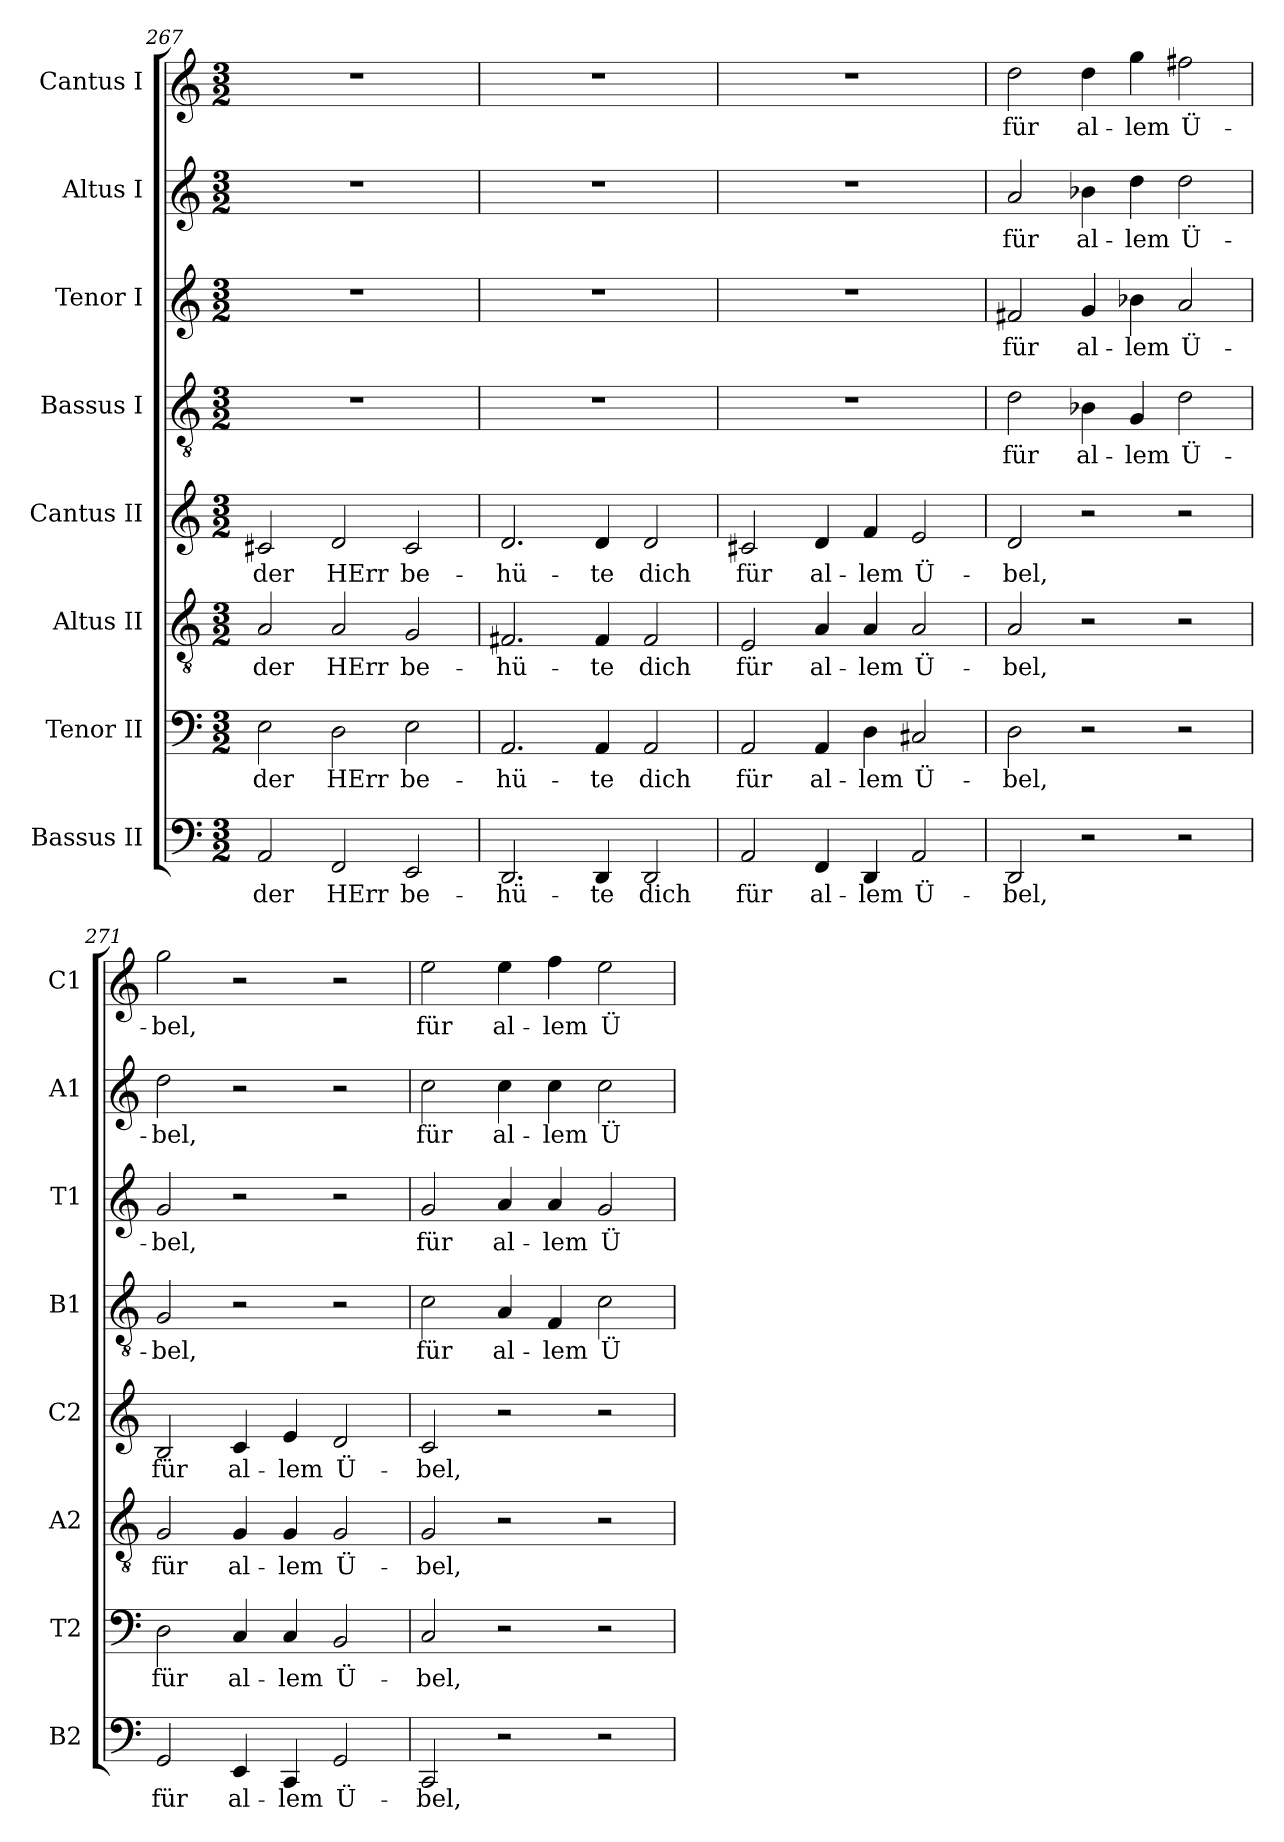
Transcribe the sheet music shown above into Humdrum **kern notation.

**kern	**text	**kern	**text	**kern	**text	**kern	**text	**kern	**text	**kern	**text	**kern	**text	**kern	**text
*part8	*part8	*part7	*part7	*part6	*part6	*part5	*part5	*part4	*part4	*part3	*part3	*part2	*part2	*part1	*part1
*staff8	*staff8	*staff7	*staff7	*staff6	*staff6	*staff5	*staff5	*staff4	*staff4	*staff3	*staff3	*staff2	*staff2	*staff1	*staff1
*I"Bassus II	*	*I"Tenor II	*	*I"Altus II	*	*I"Cantus II	*	*I"Bassus I	*	*I"Tenor I	*	*I"Altus I	*	*I"Cantus I	*
*I'B2	*	*I'T2	*	*I'A2	*	*I'C2	*	*I'B1	*	*I'T1	*	*I'A1	*	*I'C1	*
*clefF4	*	*clefF4	*	*clefGv2	*	*clefG2	*	*clefGv2	*	*clefG2	*	*clefG2	*	*clefG2	*
*k[]	*	*k[]	*	*k[]	*	*k[]	*	*k[]	*	*k[]	*	*k[]	*	*k[]	*
*C:	*	*C:	*	*C:	*	*C:	*	*C:	*	*C:	*	*C:	*	*C:	*
*M3/2	*	*M3/2	*	*M3/2	*	*M3/2	*	*M3/2	*	*M3/2	*	*M3/2	*	*M3/2	*
=267	=267	=267	=267	=267	=267	=267	=267	=267	=267	=267	=267	=267	=267	=267	=267
!	!LO:LY:b	!	!	!	!	!	!	!	!	!	!	!	!	!	!
!	!	!	!LO:LY:b	!	!	!	!	!	!	!	!	!	!	!	!
!	!	!	!	!	!LO:LY:b	!	!	!	!	!	!	!	!	!	!
!	!	!	!	!	!	!	!LO:LY:b	!	!	!	!	!	!	!	!
2AA/	der	2E\	der	2A/	der	2c#X/	der	1.r	.	1.r	.	1.r	.	1.r	.
!	!LO:LY:b	!	!	!	!	!	!	!	!	!	!	!	!	!	!
!	!	!	!LO:LY:b	!	!	!	!	!	!	!	!	!	!	!	!
!	!	!	!	!	!LO:LY:b	!	!	!	!	!	!	!	!	!	!
!	!	!	!	!	!	!	!LO:LY:b	!	!	!	!	!	!	!	!
2FF/	HErr	2D\	HErr	2A/	HErr	2d/	HErr	.	.	.	.	.	.	.	.
!	!LO:LY:b	!	!	!	!	!	!	!	!	!	!	!	!	!	!
!	!	!	!LO:LY:b	!	!	!	!	!	!	!	!	!	!	!	!
!	!	!	!	!	!LO:LY:b	!	!	!	!	!	!	!	!	!	!
!	!	!	!	!	!	!	!LO:LY:b	!	!	!	!	!	!	!	!
2EE/	be-	2E\	be-	2G/	be-	2c#/	be-	.	.	.	.	.	.	.	.
=268	=268	=268	=268	=268	=268	=268	=268	=268	=268	=268	=268	=268	=268	=268	=268
!	!LO:LY:b	!	!	!	!	!	!	!	!	!	!	!	!	!	!
!	!	!	!LO:LY:b	!	!	!	!	!	!	!	!	!	!	!	!
!	!	!	!	!	!LO:LY:b	!	!	!	!	!	!	!	!	!	!
!	!	!	!	!	!	!	!LO:LY:b	!	!	!	!	!	!	!	!
2.DD/	-hü-	2.AA/	-hü-	2.F#X/	-hü-	2.d/	-hü-	1.r	.	1.r	.	1.r	.	1.r	.
!	!LO:LY:b	!	!	!	!	!	!	!	!	!	!	!	!	!	!
!	!	!	!LO:LY:b	!	!	!	!	!	!	!	!	!	!	!	!
!	!	!	!	!	!LO:LY:b	!	!	!	!	!	!	!	!	!	!
!	!	!	!	!	!	!	!LO:LY:b	!	!	!	!	!	!	!	!
4DD/	-te	4AA/	-te	4F#/	-te	4d/	-te	.	.	.	.	.	.	.	.
!	!LO:LY:b	!	!	!	!	!	!	!	!	!	!	!	!	!	!
!	!	!	!LO:LY:b	!	!	!	!	!	!	!	!	!	!	!	!
!	!	!	!	!	!LO:LY:b	!	!	!	!	!	!	!	!	!	!
!	!	!	!	!	!	!	!LO:LY:b	!	!	!	!	!	!	!	!
2DD/	dich	2AA/	dich	2F#/	dich	2d/	dich	.	.	.	.	.	.	.	.
!!LO:LB:g=z
=269	=269	=269	=269	=269	=269	=269	=269	=269	=269	=269	=269	=269	=269	=269	=269
!	!LO:LY:b	!	!	!	!	!	!	!	!	!	!	!	!	!	!
!	!	!	!LO:LY:b	!	!	!	!	!	!	!	!	!	!	!	!
!	!	!	!	!	!LO:LY:b	!	!	!	!	!	!	!	!	!	!
!	!	!	!	!	!	!	!LO:LY:b	!	!	!	!	!	!	!	!
2AA/	für	2AA/	für	2E/	für	2c#X/	für	1.r	.	1.r	.	1.r	.	1.r	.
!	!LO:LY:b	!	!	!	!	!	!	!	!	!	!	!	!	!	!
!	!	!	!LO:LY:b	!	!	!	!	!	!	!	!	!	!	!	!
!	!	!	!	!	!LO:LY:b	!	!	!	!	!	!	!	!	!	!
!	!	!	!	!	!	!	!LO:LY:b	!	!	!	!	!	!	!	!
4FF/	al-	4AA/	al-	4A/	al-	4d/	al-	.	.	.	.	.	.	.	.
!	!LO:LY:b	!	!	!	!	!	!	!	!	!	!	!	!	!	!
!	!	!	!LO:LY:b	!	!	!	!	!	!	!	!	!	!	!	!
!	!	!	!	!	!LO:LY:b	!	!	!	!	!	!	!	!	!	!
!	!	!	!	!	!	!	!LO:LY:b	!	!	!	!	!	!	!	!
4DD/	-lem	4D\	-lem	4A/	-lem	4f/	-lem	.	.	.	.	.	.	.	.
!	!LO:LY:b	!	!	!	!	!	!	!	!	!	!	!	!	!	!
!	!	!	!LO:LY:b	!	!	!	!	!	!	!	!	!	!	!	!
!	!	!	!	!	!LO:LY:b	!	!	!	!	!	!	!	!	!	!
!	!	!	!	!	!	!	!LO:LY:b	!	!	!	!	!	!	!	!
2AA/	Ü-	2C#X/	Ü-	2A/	Ü-	2e/	Ü-	.	.	.	.	.	.	.	.
=270	=270	=270	=270	=270	=270	=270	=270	=270	=270	=270	=270	=270	=270	=270	=270
!	!LO:LY:b	!	!	!	!	!	!	!	!	!	!	!	!	!	!
!	!	!	!LO:LY:b	!	!	!	!	!	!	!	!	!	!	!	!
!	!	!	!	!	!LO:LY:b	!	!	!	!	!	!	!	!	!	!
!	!	!	!	!	!	!	!LO:LY:b	!	!	!	!	!	!	!	!
!	!	!	!	!	!	!	!	!	!LO:LY:b	!	!	!	!	!	!
!	!	!	!	!	!	!	!	!	!	!	!LO:LY:b	!	!	!	!
!	!	!	!	!	!	!	!	!	!	!	!	!	!LO:LY:b	!	!
!	!	!	!	!	!	!	!	!	!	!	!	!	!	!	!LO:LY:b
2DD/	-bel,	2D\	-bel,	2A/	-bel,	2d/	-bel,	2d\	für	2f#X/	für	2a/	für	2dd\	für
!	!	!	!	!	!	!	!	!	!LO:LY:b	!	!	!	!	!	!
!	!	!	!	!	!	!	!	!	!	!	!LO:LY:b	!	!	!	!
!	!	!	!	!	!	!	!	!	!	!	!	!	!LO:LY:b	!	!
!	!	!	!	!	!	!	!	!	!	!	!	!	!	!	!LO:LY:b
2r	.	2r	.	2r	.	2r	.	4B-X\	al-	4g/	al-	4b-X\	al-	4dd\	al-
!	!	!	!	!	!	!	!	!	!LO:LY:b	!	!	!	!	!	!
!	!	!	!	!	!	!	!	!	!	!	!LO:LY:b	!	!	!	!
!	!	!	!	!	!	!	!	!	!	!	!	!	!LO:LY:b	!	!
!	!	!	!	!	!	!	!	!	!	!	!	!	!	!	!LO:LY:b
.	.	.	.	.	.	.	.	4G/	-lem	4b-X\	-lem	4dd\	-lem	4gg\	-lem
!	!	!	!	!	!	!	!	!	!LO:LY:b	!	!	!	!	!	!
!	!	!	!	!	!	!	!	!	!	!	!LO:LY:b	!	!	!	!
!	!	!	!	!	!	!	!	!	!	!	!	!	!LO:LY:b	!	!
!	!	!	!	!	!	!	!	!	!	!	!	!	!	!	!LO:LY:b
2r	.	2r	.	2r	.	2r	.	2d\	Ü-	2a/	Ü-	2dd\	Ü-	2ff#X\	Ü-
=271	=271	=271	=271	=271	=271	=271	=271	=271	=271	=271	=271	=271	=271	=271	=271
!	!LO:LY:b	!	!	!	!	!	!	!	!	!	!	!	!	!	!
!	!	!	!LO:LY:b	!	!	!	!	!	!	!	!	!	!	!	!
!	!	!	!	!	!LO:LY:b	!	!	!	!	!	!	!	!	!	!
!	!	!	!	!	!	!	!LO:LY:b	!	!	!	!	!	!	!	!
!	!	!	!	!	!	!	!	!	!LO:LY:b	!	!	!	!	!	!
!	!	!	!	!	!	!	!	!	!	!	!LO:LY:b	!	!	!	!
!	!	!	!	!	!	!	!	!	!	!	!	!	!LO:LY:b	!	!
!	!	!	!	!	!	!	!	!	!	!	!	!	!	!	!LO:LY:b
2GG/	für	2D\	für	2G/	für	2B/	für	2G/	-bel,	2g/	-bel,	2dd\	-bel,	2gg\	-bel,
!	!LO:LY:b	!	!	!	!	!	!	!	!	!	!	!	!	!	!
!	!	!	!LO:LY:b	!	!	!	!	!	!	!	!	!	!	!	!
!	!	!	!	!	!LO:LY:b	!	!	!	!	!	!	!	!	!	!
!	!	!	!	!	!	!	!LO:LY:b	!	!	!	!	!	!	!	!
4EE/	al-	4C/	al-	4G/	al-	4c/	al-	2r	.	2r	.	2r	.	2r	.
!	!LO:LY:b	!	!	!	!	!	!	!	!	!	!	!	!	!	!
!	!	!	!LO:LY:b	!	!	!	!	!	!	!	!	!	!	!	!
!	!	!	!	!	!LO:LY:b	!	!	!	!	!	!	!	!	!	!
!	!	!	!	!	!	!	!LO:LY:b	!	!	!	!	!	!	!	!
4CC/	-lem	4C/	-lem	4G/	-lem	4e/	-lem	.	.	.	.	.	.	.	.
!	!LO:LY:b	!	!	!	!	!	!	!	!	!	!	!	!	!	!
!	!	!	!LO:LY:b	!	!	!	!	!	!	!	!	!	!	!	!
!	!	!	!	!	!LO:LY:b	!	!	!	!	!	!	!	!	!	!
!	!	!	!	!	!	!	!LO:LY:b	!	!	!	!	!	!	!	!
2GG/	Ü-	2BB/	Ü-	2G/	Ü-	2d/	Ü-	2r	.	2r	.	2r	.	2r	.
=272	=272	=272	=272	=272	=272	=272	=272	=272	=272	=272	=272	=272	=272	=272	=272
!	!LO:LY:b	!	!	!	!	!	!	!	!	!	!	!	!	!	!
!	!	!	!LO:LY:b	!	!	!	!	!	!	!	!	!	!	!	!
!	!	!	!	!	!LO:LY:b	!	!	!	!	!	!	!	!	!	!
!	!	!	!	!	!	!	!LO:LY:b	!	!	!	!	!	!	!	!
!	!	!	!	!	!	!	!	!	!LO:LY:b	!	!	!	!	!	!
!	!	!	!	!	!	!	!	!	!	!	!LO:LY:b	!	!	!	!
!	!	!	!	!	!	!	!	!	!	!	!	!	!LO:LY:b	!	!
!	!	!	!	!	!	!	!	!	!	!	!	!	!	!	!LO:LY:b
2CC/	-bel,	2C/	-bel,	2G/	-bel,	2c/	-bel,	2c\	für	2g/	für	2cc\	für	2ee\	für
!	!	!	!	!	!	!	!	!	!LO:LY:b	!	!	!	!	!	!
!	!	!	!	!	!	!	!	!	!	!	!LO:LY:b	!	!	!	!
!	!	!	!	!	!	!	!	!	!	!	!	!	!LO:LY:b	!	!
!	!	!	!	!	!	!	!	!	!	!	!	!	!	!	!LO:LY:b
2r	.	2r	.	2r	.	2r	.	4A/	al-	4a/	al-	4cc\	al-	4ee\	al-
!	!	!	!	!	!	!	!	!	!LO:LY:b	!	!	!	!	!	!
!	!	!	!	!	!	!	!	!	!	!	!LO:LY:b	!	!	!	!
!	!	!	!	!	!	!	!	!	!	!	!	!	!LO:LY:b	!	!
!	!	!	!	!	!	!	!	!	!	!	!	!	!	!	!LO:LY:b
.	.	.	.	.	.	.	.	4F/	-lem	4a/	-lem	4cc\	-lem	4ff\	-lem
!	!	!	!	!	!	!	!	!	!LO:LY:b	!	!	!	!	!	!
!	!	!	!	!	!	!	!	!	!	!	!LO:LY:b	!	!	!	!
!	!	!	!	!	!	!	!	!	!	!	!	!	!LO:LY:b	!	!
!	!	!	!	!	!	!	!	!	!	!	!	!	!	!	!LO:LY:b
2r	.	2r	.	2r	.	2r	.	2c\	Ü-	2g/	Ü-	2cc\	Ü-	2ee\	Ü-
=	=	=	=	=	=	=	=	=	=	=	=	=	=	=	=
*-	*-	*-	*-	*-	*-	*-	*-	*-	*-	*-	*-	*-	*-	*-	*-
